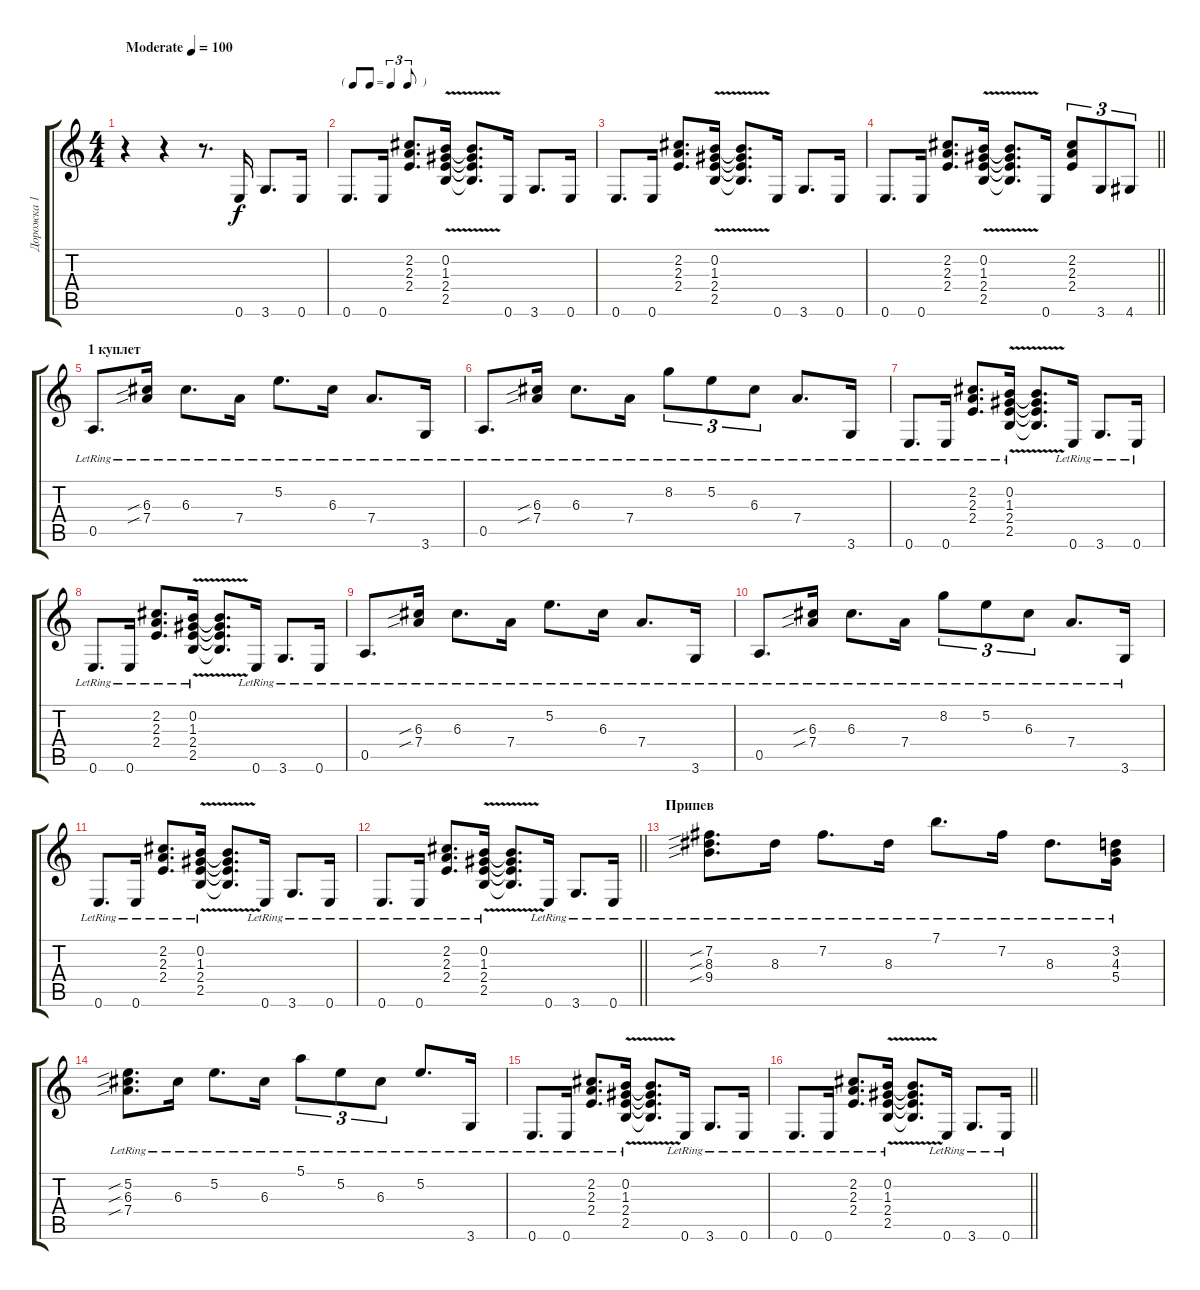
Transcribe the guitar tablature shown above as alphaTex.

\track ("Дорожка 1" "Дорожка 1") {instrument acousticguitarsteel}
\staff {score tabs}
\tuning (E4 B3 G3 D3 A2 E2) {hide}
\ts (4 4)
\tempo (100 "Moderate")
\clef g2
\ks c
r.4{dy f instrument acousticguitarsteel} r.4 r.8{d} 0.6.16 3.6.8{d} 0.6.16 |
\tf triplet8th
0.6.8{d} 0.6.16 (2.2 2.3 2.4).8{d} (0.2{v} 1.3{v} 2.4{v} 2.5{v}).16 (0.2{t} 1.3{t} 2.4{t} 2.5{t}).8{d} 0.6.16 3.6.8{d} 0.6.16 |
0.6.8{d} 0.6.16 (2.2 2.3 2.4).8{d} (0.2{v} 1.3{v} 2.4{v} 2.5{v}).16 (0.2{t} 1.3{t} 2.4{t} 2.5{t}).8{d} 0.6.16 3.6.8{d} 0.6.16 |
\barLineRight lightlight
0.6.8{d} 0.6.16 (2.2 2.3 2.4).8{d} (0.2{v} 1.3{v} 2.4{v} 2.5{v}).16 (0.2{t} 1.3{t} 2.4{t} 2.5{t}).8{d} 0.6.16 (2.2 2.3 2.4).8{tu (3 2)} 3.6.8{tu (3 2)} 4.6.8{tu (3 2)} |
\section ("" "1 куплет")
0.5{lr}.8{d} (6.3{sib lr} 7.4{sib lr}).16 6.3{lr}.8{d} 7.4{lr}.16 5.2{lr}.8{d} 6.3{lr}.16 7.4{lr}.8{d} 3.6{lr}.16 |
0.5{lr}.8{d} (6.3{sib lr} 7.4{sib lr}).16 6.3{lr}.8{d} 7.4{lr}.16 8.2{lr}.8{tu (3 2)} 5.2{lr}.8{tu (3 2)} 6.3{lr}.8{tu (3 2)} 7.4{lr}.8{d} 3.6{lr}.16 |
0.6{lr}.8{d} 0.6{lr}.16 (2.2{lr} 2.3{lr} 2.4{lr}).8{d} (0.2{v lr} 1.3{v lr} 2.4{v lr} 2.5{v lr}).16 (0.2{t} 1.3{t} 2.4{t} 2.5{t}).8{d} 0.6{lr}.16 3.6{lr}.8{d} 0.6{lr}.16 |
0.6{lr}.8{d} 0.6{lr}.16 (2.2{lr} 2.3{lr} 2.4{lr}).8{d} (0.2{v lr} 1.3{v lr} 2.4{v lr} 2.5{v lr}).16 (0.2{t} 1.3{t} 2.4{t} 2.5{t}).8{d} 0.6{lr}.16 3.6{lr}.8{d} 0.6{lr}.16 |
0.5{lr}.8{d} (6.3{sib lr} 7.4{sib lr}).16 6.3{lr}.8{d} 7.4{lr}.16 5.2{lr}.8{d} 6.3{lr}.16 7.4{lr}.8{d} 3.6{lr}.16 |
0.5{lr}.8{d} (6.3{sib lr} 7.4{sib lr}).16 6.3{lr}.8{d} 7.4{lr}.16 8.2{lr}.8{tu (3 2)} 5.2{lr}.8{tu (3 2)} 6.3{lr}.8{tu (3 2)} 7.4{lr}.8{d} 3.6{lr}.16 |
0.6{lr}.8{d} 0.6{lr}.16 (2.2{lr} 2.3{lr} 2.4{lr}).8{d} (0.2{v lr} 1.3{v lr} 2.4{v lr} 2.5{v lr}).16 (0.2{t} 1.3{t} 2.4{t} 2.5{t}).8{d} 0.6{lr}.16 3.6{lr}.8{d} 0.6{lr}.16 |
\barLineRight lightlight
0.6{lr}.8{d} 0.6{lr}.16 (2.2{lr} 2.3{lr} 2.4{lr}).8{d} (0.2{v lr} 1.3{v lr} 2.4{v lr} 2.5{v lr}).16 (0.2{t} 1.3{t} 2.4{t} 2.5{t}).8{d} 0.6{lr}.16 3.6{lr}.8{d} 0.6{lr}.16 |
\section ("" "Припев")
(7.2{sib lr} 8.3{sib lr} 9.4{sib lr}).8{d} 8.3{lr}.16 7.2{lr}.8{d} 8.3{lr}.16 7.1{lr}.8{d} 7.2{lr}.16 8.3{lr}.8{d} (3.2{lr} 4.3{lr} 5.4{lr}).16 |
(5.2{sib lr} 6.3{sib lr} 7.4{sib lr}).8{d} 6.3{lr}.16 5.2{lr}.8{d} 6.3{lr}.16 5.1{lr}.8{tu (3 2)} 5.2{lr}.8{tu (3 2)} 6.3{lr}.8{tu (3 2)} 5.2{lr}.8{d} 3.6{lr}.16 |
0.6{lr}.8{d} 0.6{lr}.16 (2.2{lr} 2.3{lr} 2.4{lr}).8{d} (0.2{v lr} 1.3{v lr} 2.4{v lr} 2.5{v lr}).16 (0.2{t} 1.3{t} 2.4{t} 2.5{t}).8{d} 0.6{lr}.16 3.6{lr}.8{d} 0.6{lr}.16 |
\barLineRight lightlight
0.6{lr}.8{d} 0.6{lr}.16 (2.2{lr} 2.3{lr} 2.4{lr}).8{d} (0.2{v lr} 1.3{v lr} 2.4{v lr} 2.5{v lr}).16 (0.2{t} 1.3{t} 2.4{t} 2.5{t}).8{d} 0.6{lr}.16 3.6{lr}.8{d} 0.6{lr}.16
